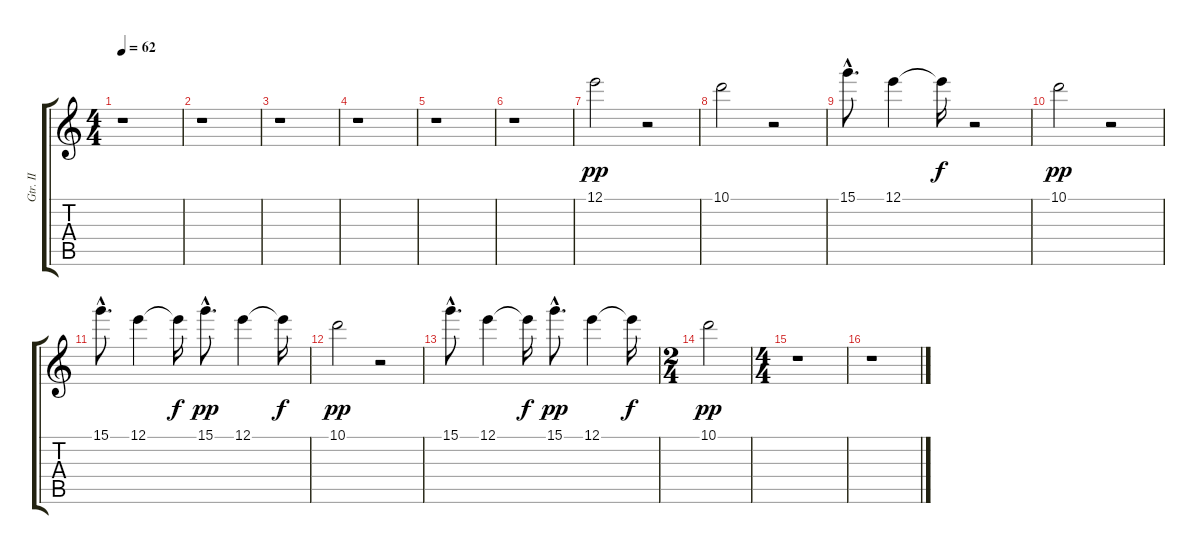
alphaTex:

\track ("Gtr. II" "Gtr. II") {instrument distortionguitar}
\staff {score tabs}
\tuning (E4 B3 G3 D3 A2 E2) {hide}
\ts (4 4)
\tempo 62
\clef g2
\ks c
r.1{dy pp} |
r.1 |
r.1 |
r.1 |
r.1 |
r.1 |
12.1.2 r.2 |
10.1.2 r.2 |
15.1{hac}.8{d} 12.1.4 12.1{t}.16{dy f} r.2 |
10.1.2{dy pp} r.2 |
15.1{hac}.8{d} 12.1.4 12.1{t}.16{dy f} 15.1{hac}.8{d dy pp} 12.1.4 12.1{t}.16{dy f} |
10.1.2{dy pp} r.2 |
15.1{hac}.8{d} 12.1.4 12.1{t}.16{dy f} 15.1{hac}.8{d dy pp} 12.1.4 12.1{t}.16{dy f} |
\ts (2 4)
10.1.2{dy pp} |
\ts (4 4)
r.1 |
r.1
